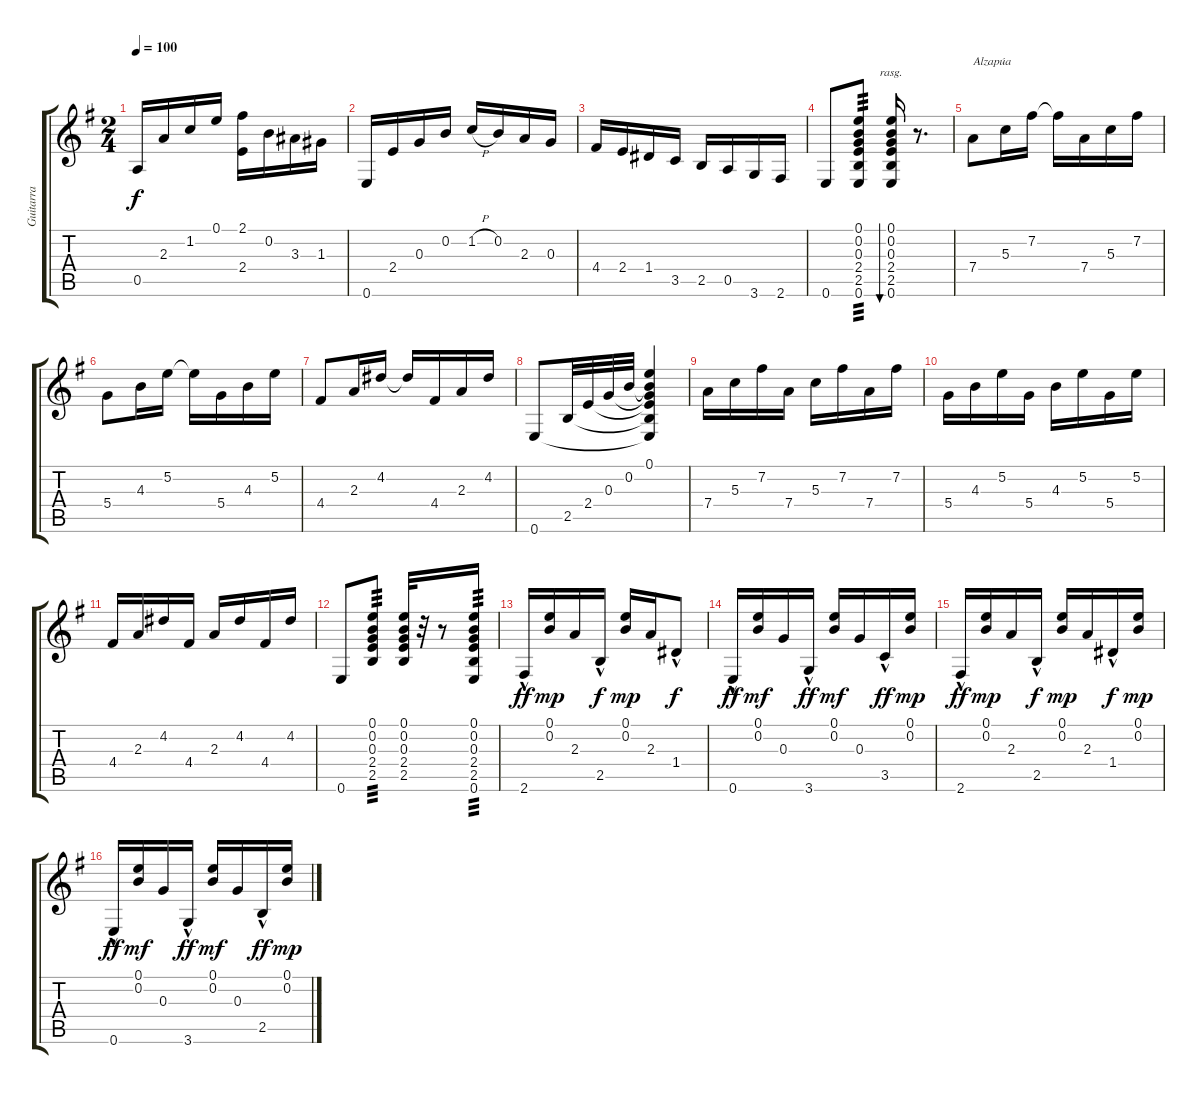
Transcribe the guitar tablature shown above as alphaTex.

\track ("Guitarra" "Guitarra") {instrument acousticguitarnylon}
\staff {score tabs}
\tuning (E4 B3 G3 D3 A2 E2) {hide}
\ts (2 4)
\tempo 100
\clef g2
\ks eminor
0.5.16{dy f} 2.3.16 1.2.16 0.1.16 (2.1 2.4).16 0.2.16 3.3.16 1.3.16 |
0.6.16 2.4.16 0.3.16 0.2.16 1.2{h}.16 0.2.16 2.3.16 0.3.16 |
4.4.16 2.4.16 1.4.16 3.5.16 2.5.16 0.5.16 3.6.16 2.6.16 |
0.6.8 (0.1 0.2 0.3 2.4 2.5 0.6).8{tp 3} (0.1 0.2 0.3 2.4 2.5 0.6).16{bu 480 rasg ii} r.8{d} |
7.4.8{txt "Alzapúa"} 5.3.16 7.2.16 7.2{t}.16 7.4.16 5.3.16 7.2.16 |
5.4.8 4.3.16 5.2.16 5.2{t}.16 5.4.16 4.3.16 5.2.16 |
4.4.8 2.3.16 4.2.16 4.2{t}.16 4.4.16 2.3.16 4.2.16 |
0.6.8 2.5.32 2.4.32 0.3.32 0.2.32 (0.1 0.2{t} 0.3{t} 2.4{t} 2.5{t} 0.6{t}).4 |
7.4.16 5.3.16 7.2.16 7.4.16 5.3.16 7.2.16 7.4.16 7.2.16 |
5.4.16 4.3.16 5.2.16 5.4.16 4.3.16 5.2.16 5.4.16 5.2.16 |
4.4.16 2.3.16 4.2.16 4.4.16 2.3.16 4.2.16 4.4.16 4.2.16 |
0.6.8 (0.1 0.2 0.3 2.4 2.5).8{tp 3} (0.1 0.2 0.3 2.4 2.5).32 r.32 r.8 (0.1 0.2 0.3 2.4 2.5 0.6).16{tp 3} |
2.6{hac}.16{dy ff} (0.1 0.2).16{dy mp} 2.3.16 2.5{hac}.16{dy f} (0.1 0.2).16{dy mp} 2.3.16 1.4{hac}.8{dy f} |
0.6{hac}.16{dy ff} (0.1 0.2).16{dy mf} 0.3.16 3.6{hac}.16{dy ff} (0.1 0.2).16{dy mf} 0.3.16 3.5{hac}.16{dy ff} (0.1 0.2).16{dy mp} |
2.6{hac}.16{dy ff} (0.1 0.2).16{dy mp} 2.3.16 2.5{hac}.16{dy f} (0.1 0.2).16{dy mp} 2.3.16 1.4{hac}.16{dy f} (0.1 0.2).16{dy mp} |
0.6{hac}.16{dy ff} (0.1 0.2).16{dy mf} 0.3.16 3.6{hac}.16{dy ff} (0.1 0.2).16{dy mf} 0.3.16 2.5{hac}.16{dy ff} (0.1 0.2).16{dy mp}
